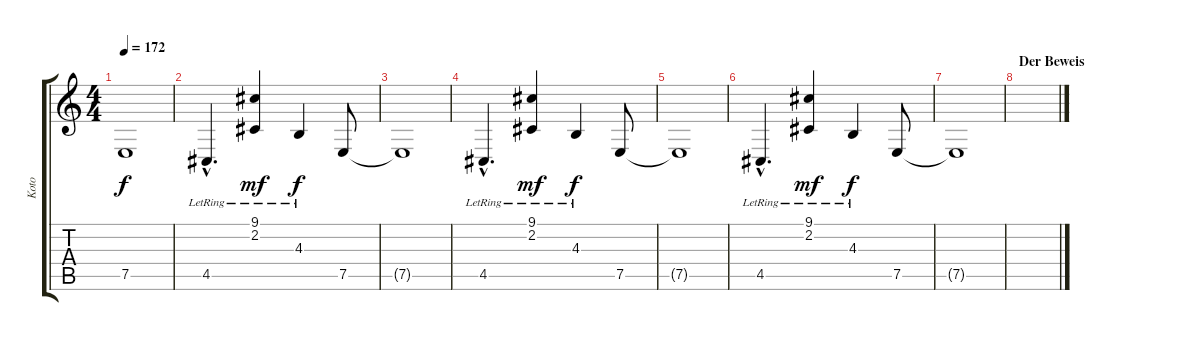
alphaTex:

\track ("Koto" "Koto") {instrument koto}
\staff {score tabs}
\tuning (E4 B3 G3 D3 A2 E2) {hide}
\ts (4 4)
\tempo 172
\clef g2
\ks c
7.5{t}.1{dy f} |
4.5{hac lr}.4{d} (9.1{lr} 2.2{lr}).4{dy mf} 4.3{lr}.4{dy f} 7.5.8 |
7.5{t}.1 |
4.5{hac lr}.4{d} (9.1{lr} 2.2{lr}).4{dy mf} 4.3{lr}.4{dy f} 7.5.8 |
7.5{t}.1 |
4.5{hac lr}.4{d} (9.1{lr} 2.2{lr}).4{dy mf} 4.3{lr}.4{dy f} 7.5.8 |
7.5{t}.1 |
\section ("" "Der Beweis")
